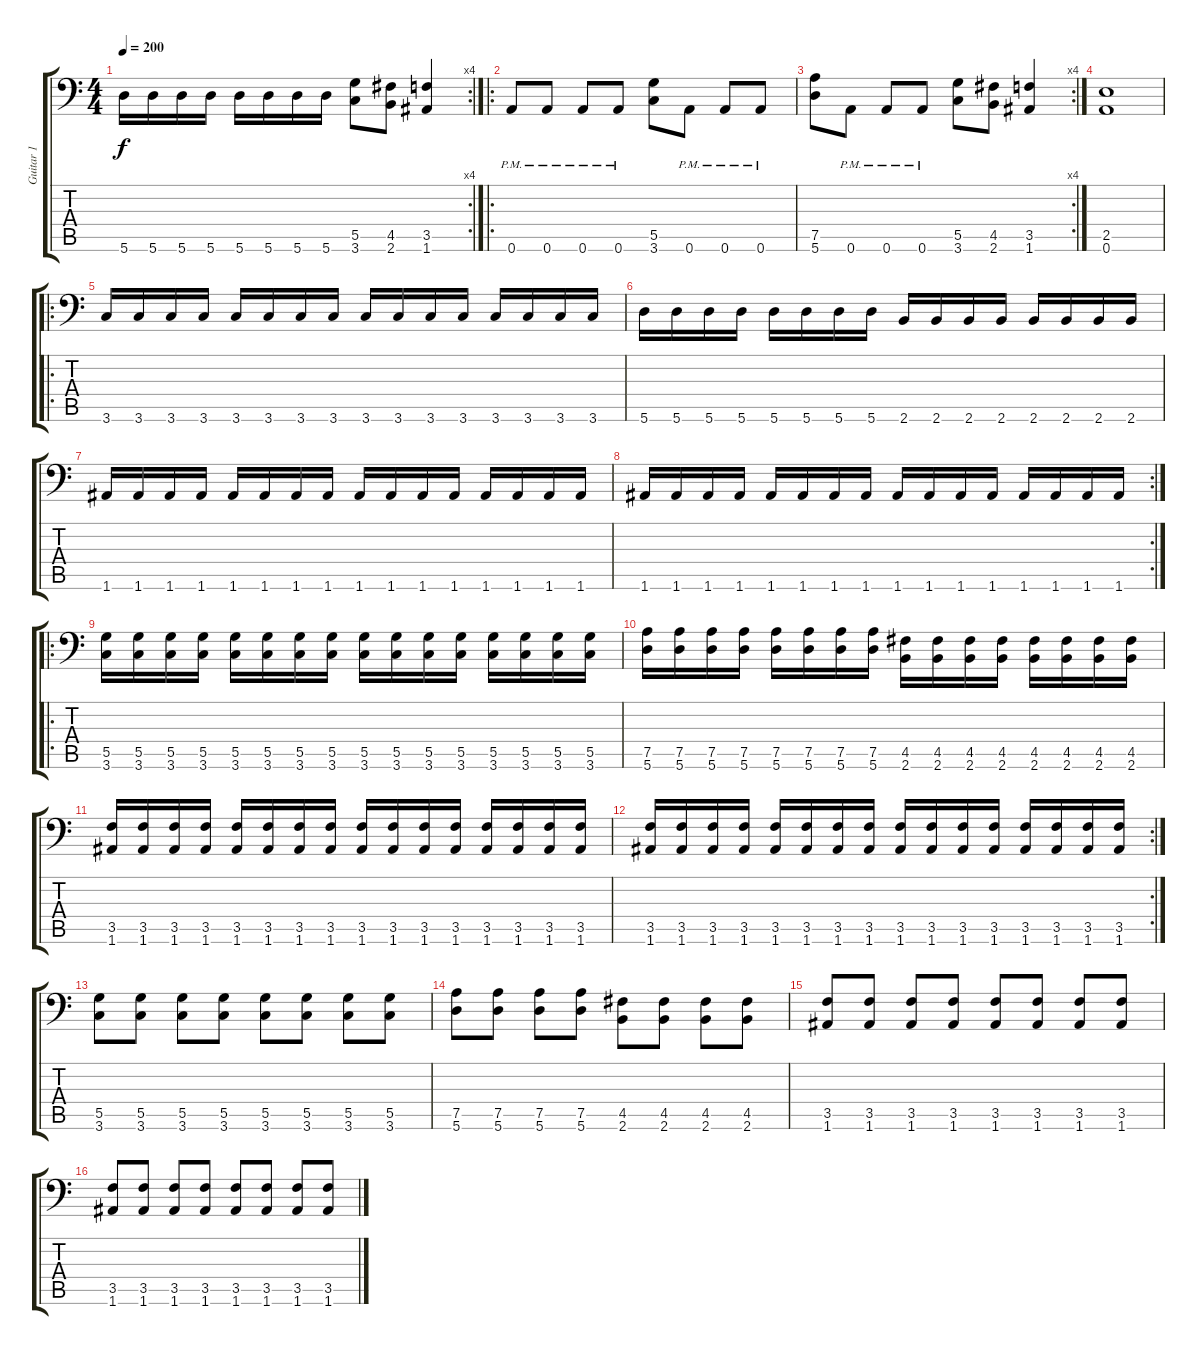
\track ("Guitar 1" "Guitar 1") {instrument distortionguitar}
\staff {score tabs}
\tuning (A3 E3 C3 G2 D2 A1) {hide}
\rc 4
\ts (4 4)
\tempo 200
\clef f4
\ks c
5.6.16{dy f} 5.6.16 5.6.16 5.6.16 5.6.16 5.6.16 5.6.16 5.6.16 (5.5 3.6).8 (4.5 2.6).8 (3.5 1.6).4 |
\ro
0.6{pm}.8 0.6{pm}.8 0.6{pm}.8 0.6{pm}.8 (5.5 3.6).8 0.6{pm}.8 0.6{pm}.8 0.6{pm}.8 |
\rc 4
(7.5 5.6).8 0.6{pm}.8 0.6{pm}.8 0.6{pm}.8 (5.5 3.6).8 (4.5 2.6).8 (3.5 1.6).4 |
(2.5 0.6).1 |
\ro
3.6.16 3.6.16 3.6.16 3.6.16 3.6.16 3.6.16 3.6.16 3.6.16 3.6.16 3.6.16 3.6.16 3.6.16 3.6.16 3.6.16 3.6.16 3.6.16 |
5.6.16 5.6.16 5.6.16 5.6.16 5.6.16 5.6.16 5.6.16 5.6.16 2.6.16 2.6.16 2.6.16 2.6.16 2.6.16 2.6.16 2.6.16 2.6.16 |
1.6.16 1.6.16 1.6.16 1.6.16 1.6.16 1.6.16 1.6.16 1.6.16 1.6.16 1.6.16 1.6.16 1.6.16 1.6.16 1.6.16 1.6.16 1.6.16 |
\rc 2
1.6.16 1.6.16 1.6.16 1.6.16 1.6.16 1.6.16 1.6.16 1.6.16 1.6.16 1.6.16 1.6.16 1.6.16 1.6.16 1.6.16 1.6.16 1.6.16 |
\ro
(5.5 3.6).16 (5.5 3.6).16 (5.5 3.6).16 (5.5 3.6).16 (5.5 3.6).16 (5.5 3.6).16 (5.5 3.6).16 (5.5 3.6).16 (5.5 3.6).16 (5.5 3.6).16 (5.5 3.6).16 (5.5 3.6).16 (5.5 3.6).16 (5.5 3.6).16 (5.5 3.6).16 (5.5 3.6).16 |
(7.5 5.6).16 (7.5 5.6).16 (7.5 5.6).16 (7.5 5.6).16 (7.5 5.6).16 (7.5 5.6).16 (7.5 5.6).16 (7.5 5.6).16 (4.5 2.6).16 (4.5 2.6).16 (4.5 2.6).16 (4.5 2.6).16 (4.5 2.6).16 (4.5 2.6).16 (4.5 2.6).16 (4.5 2.6).16 |
(3.5 1.6).16 (3.5 1.6).16 (3.5 1.6).16 (3.5 1.6).16 (3.5 1.6).16 (3.5 1.6).16 (3.5 1.6).16 (3.5 1.6).16 (3.5 1.6).16 (3.5 1.6).16 (3.5 1.6).16 (3.5 1.6).16 (3.5 1.6).16 (3.5 1.6).16 (3.5 1.6).16 (3.5 1.6).16 |
\rc 2
(3.5 1.6).16 (3.5 1.6).16 (3.5 1.6).16 (3.5 1.6).16 (3.5 1.6).16 (3.5 1.6).16 (3.5 1.6).16 (3.5 1.6).16 (3.5 1.6).16 (3.5 1.6).16 (3.5 1.6).16 (3.5 1.6).16 (3.5 1.6).16 (3.5 1.6).16 (3.5 1.6).16 (3.5 1.6).16 |
(5.5 3.6).8 (5.5 3.6).8 (5.5 3.6).8 (5.5 3.6).8 (5.5 3.6).8 (5.5 3.6).8 (5.5 3.6).8 (5.5 3.6).8 |
(7.5 5.6).8 (7.5 5.6).8 (7.5 5.6).8 (7.5 5.6).8 (4.5 2.6).8 (4.5 2.6).8 (4.5 2.6).8 (4.5 2.6).8 |
(3.5 1.6).8 (3.5 1.6).8 (3.5 1.6).8 (3.5 1.6).8 (3.5 1.6).8 (3.5 1.6).8 (3.5 1.6).8 (3.5 1.6).8 |
(3.5 1.6).8 (3.5 1.6).8 (3.5 1.6).8 (3.5 1.6).8 (3.5 1.6).8 (3.5 1.6).8 (3.5 1.6).8 (3.5 1.6).8
